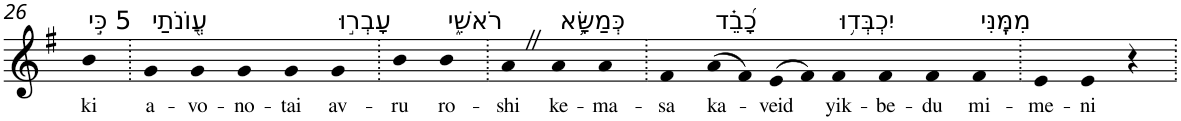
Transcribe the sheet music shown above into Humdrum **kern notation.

**kern	**text
*part1	*part1
*staff1	*staff1
*I"Piano	*
*I'Pno	*
!!LO:PB:g=z
*clefG2	*
*k[f#]	*
*G:	*
=26	=26
!LO:TX:a:t=5 כִּ֣י	!
!	!LO:LY:b
4b	ki
=27.	=27.
!LO:TX:a:t=עֲ֭וֺנֹתַי	!
!	!LO:LY:b
4g	a-
!	!LO:LY:b
4g	-vo-
!	!LO:LY:b
4g	-no-
!	!LO:LY:b
4g	-tai
!LO:TX:a:t=עָבְר֣וּ	!
!	!LO:LY:b
4g	av-
=28.	=28.
!	!LO:LY:b
4b	-ru
!LO:TX:a:t=רֹאשִׁ֑י	!
!	!LO:LY:b
4b	ro-
=29.	=29.
!	!LO:LY:b
4aZ	-shi
!LO:TX:a:t=כְּמַשָּׂ֥א	!
!	!LO:LY:b
4a	ke-
!	!LO:LY:b
4a	-ma-
=30.	=30.
!	!LO:LY:b
4f#	-sa
!LO:TX:a:t=כָ֝בֵ֗ד	!
!	!LO:LY:b
(>8a	ka-
8f#)	.
!	!LO:LY:b
(>8e	-veid
8f#)	.
!LO:TX:a:t=יִכְבְּד֥וּ	!
!	!LO:LY:b
4f#	yik-
!	!LO:LY:b
4f#	-be-
!	!LO:LY:b
4f#	-du
!LO:TX:a:t=מִמֶּֽנִּי	!
!	!LO:LY:b
4f#	mi-
=31.	=31.
!	!LO:LY:b
4e	-me-
!	!LO:LY:b
4e	-ni
4r	.
=.	=.
*-	*-
